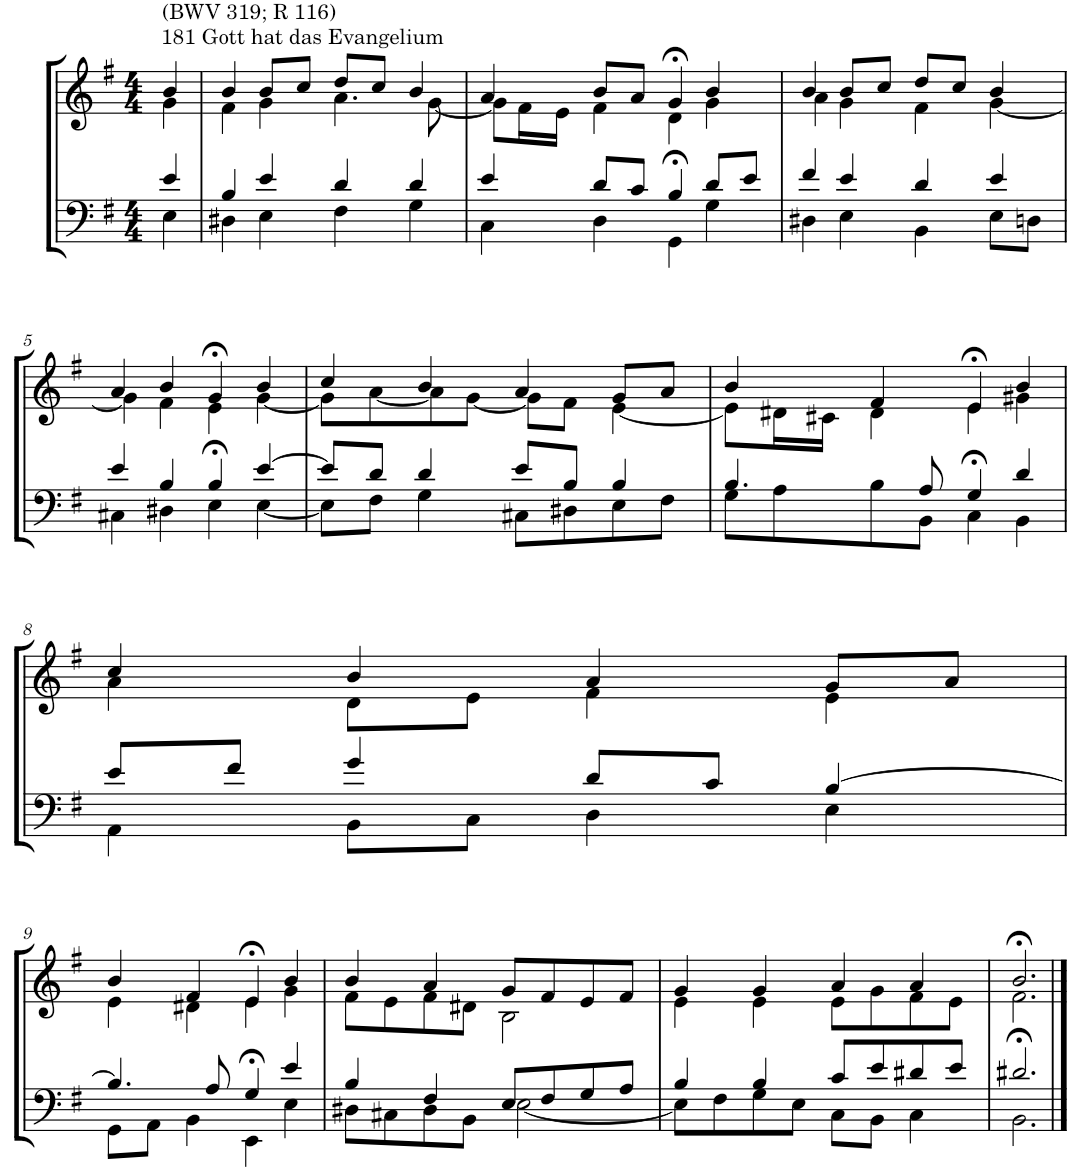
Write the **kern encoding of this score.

**kern	**kern
*part2	*part1
*staff2	*staff1
*I"Tenor/Baß	*I"Sopran/Alt
*clefF4	*clefG2
*k[f#]	*k[f#]
*M4/4	*M4/4
=1	=1
*^	*^
!	!	!LO:TX:a:t=181 Gott hat das Evangelium	!
!	!	!LO:TX:a:t=(BWV 319; R 116)	!
4e/	4E\	4b/	4g\
=2	=2	=2	=2
4B/	4D#X\	4b/	4f#\
4e/	4E\	8b/L	4g\
.	.	8cc/J	.
4d/	4F#\	8dd/L	4.a\
.	.	8cc/J	.
4d/	4G\	4b/	.
.	.	.	[8g\
=3	=3	=3	=3
4e/	4C\	4a/	8g\L]
.	.	.	16f#\L
.	.	.	16e\JJ
8d/L	4D\	8b/L	4f#\
8c/J	.	8a/J	.
4B/	4GG>\	4g>/	4d\
8d/L	4G\	4b/	4g\
8e/J	.	.	.
=4	=4	=4	=4
4f#/	4D#X\	4b/	4a\
4e/	4E\	8b/L	4g\
.	.	8cc/J	.
4d/	4BB\	8dd/L	4f#\
.	.	8cc/J	.
4e/	8E\L	4b/	[4g\
.	8Dn\J	.	.
!!LO:LB:g=z	!!
=5	=5	=5	=5
4e/	4C#X\	4a/	4g\]
4B/	4D#X\	4b/	4f#\
4B/	4E>\	4g>/	4e\
[4e/	[4E\	4b/	[4g\
=6	=6	=6	=6
8e/L]	8E\L]	4cc/	8g\L]
8d/J	8F#\J	.	[8a\
4d/	4G\	4b/	8a\]
.	.	.	[8g\J
8e/L	8C#X\L	4a/	8g\L]
8B/J	8D#X\	.	8f#\J
4B/	8E\	8g/L	[4e\
.	8F#\J	8a/J	.
=7	=7	=7	=7
4.B/	8G\L	4b/	8e\L]
.	8A\	.	16d#X\L
.	.	.	16c#X\JJ
.	8B\	4f#/	4d#\
8A/	8BB\J	.	.
4G/	4C>\	4e>/	4e\
4d/	4BB\	4b/	4g#X\
!!LO:LB:g=z	!!
=8	=8	=8	=8
8e/L	4AA\	4cc/	4a\
8f#/J	.	.	.
4g/	8BB\L	4b/	8d\L
.	8C\J	.	8e\J
8d/L	4D\	4a/	4f#\
8c/J	.	.	.
[4B/	4E\	8g/L	4e\
.	.	8a/J	.
!!LO:LB:g=z	!!
=9	=9	=9	=9
4.B/]	8GG\L	4b/	4e\
.	8AA\J	.	.
.	4BB\	4f#/	4d#X\
8A/	.	.	.
4G/	4EE>\	4e>/	4e\
4e/	4E\	4b/	4g\
=10	=10	=10	=10
4B/	8D#X\L	4b/	8f#\L
.	8C#X\	.	8e\
4F#/	8D#\	4a/	8f#\
.	8BB\J	.	8d#X\J
8E/L	[2E\	8g/L	2B\
8F#/	.	8f#/	.
8G/	.	8e/	.
8A/J	.	8f#/J	.
=11	=11	=11	=11
4B/	8E\L]	4g/	4e\
.	8F#\	.	.
4B/	8G\	4g/	4e\
.	8E\J	.	.
8c/L	8C\L	4a/	8e\L
8e/	8BB\J	.	8g\
8d#X/	4C\	4a/	8f#\
8e/J	.	.	8e\J
=12	=12	=12	=12
2.d#X/	2.BB>\	2.b>/	2.f#\
*v	*v	*	*
*	*v	*v
==	==
*-	*-
